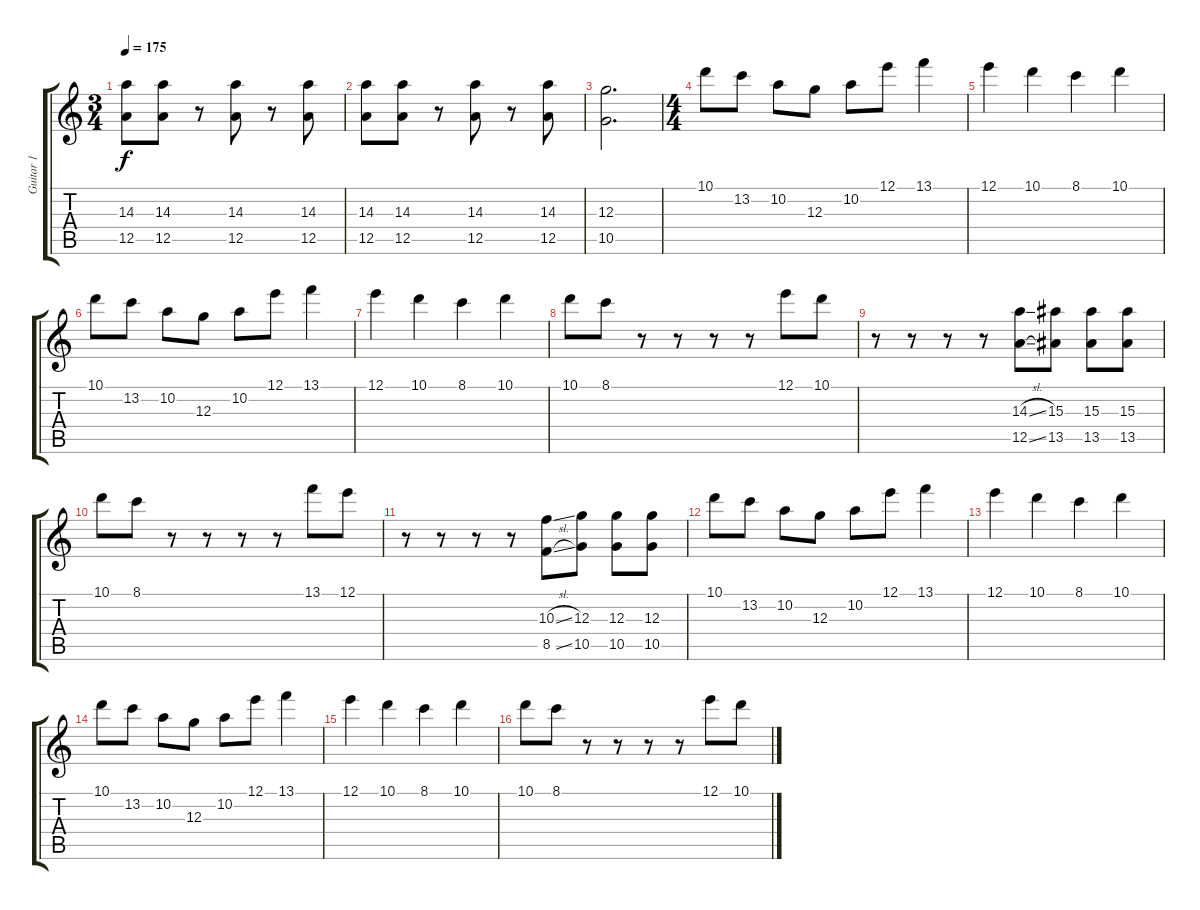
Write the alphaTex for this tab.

\track ("Guitar 1" "Guitar 1") {instrument distortionguitar}
\staff {score tabs}
\tuning (E4 B3 G3 D3 A2 D2) {hide}
\ts (3 4)
\tempo 175
\clef g2
\ks c
(14.3 12.5).8{dy f} (14.3 12.5).8 r.8 (14.3 12.5).8 r.8 (14.3 12.5).8 |
(14.3 12.5).8 (14.3 12.5).8 r.8 (14.3 12.5).8 r.8 (14.3 12.5).8 |
(12.3 10.5).2{d} |
\ts (4 4)
10.1.8 13.2.8 10.2.8 12.3.8 10.2.8 12.1.8 13.1.4 |
12.1.4 10.1.4 8.1.4 10.1.4 |
10.1.8 13.2.8 10.2.8 12.3.8 10.2.8 12.1.8 13.1.4 |
12.1.4 10.1.4 8.1.4 10.1.4 |
10.1.8 8.1.8 r.8 r.8 r.8 r.8 12.1.8 10.1.8 |
r.8 r.8 r.8 r.8 (14.3{sl} 12.5{sl}).8 (15.3 13.5).8 (15.3 13.5).8 (15.3 13.5).8 |
10.1.8 8.1.8 r.8 r.8 r.8 r.8 13.1.8 12.1.8 |
r.8 r.8 r.8 r.8 (10.3{sl} 8.5{sl}).8 (12.3 10.5).8 (12.3 10.5).8 (12.3 10.5).8 |
10.1.8 13.2.8 10.2.8 12.3.8 10.2.8 12.1.8 13.1.4 |
12.1.4 10.1.4 8.1.4 10.1.4 |
10.1.8 13.2.8 10.2.8 12.3.8 10.2.8 12.1.8 13.1.4 |
12.1.4 10.1.4 8.1.4 10.1.4 |
10.1.8 8.1.8 r.8 r.8 r.8 r.8 12.1.8 10.1.8
